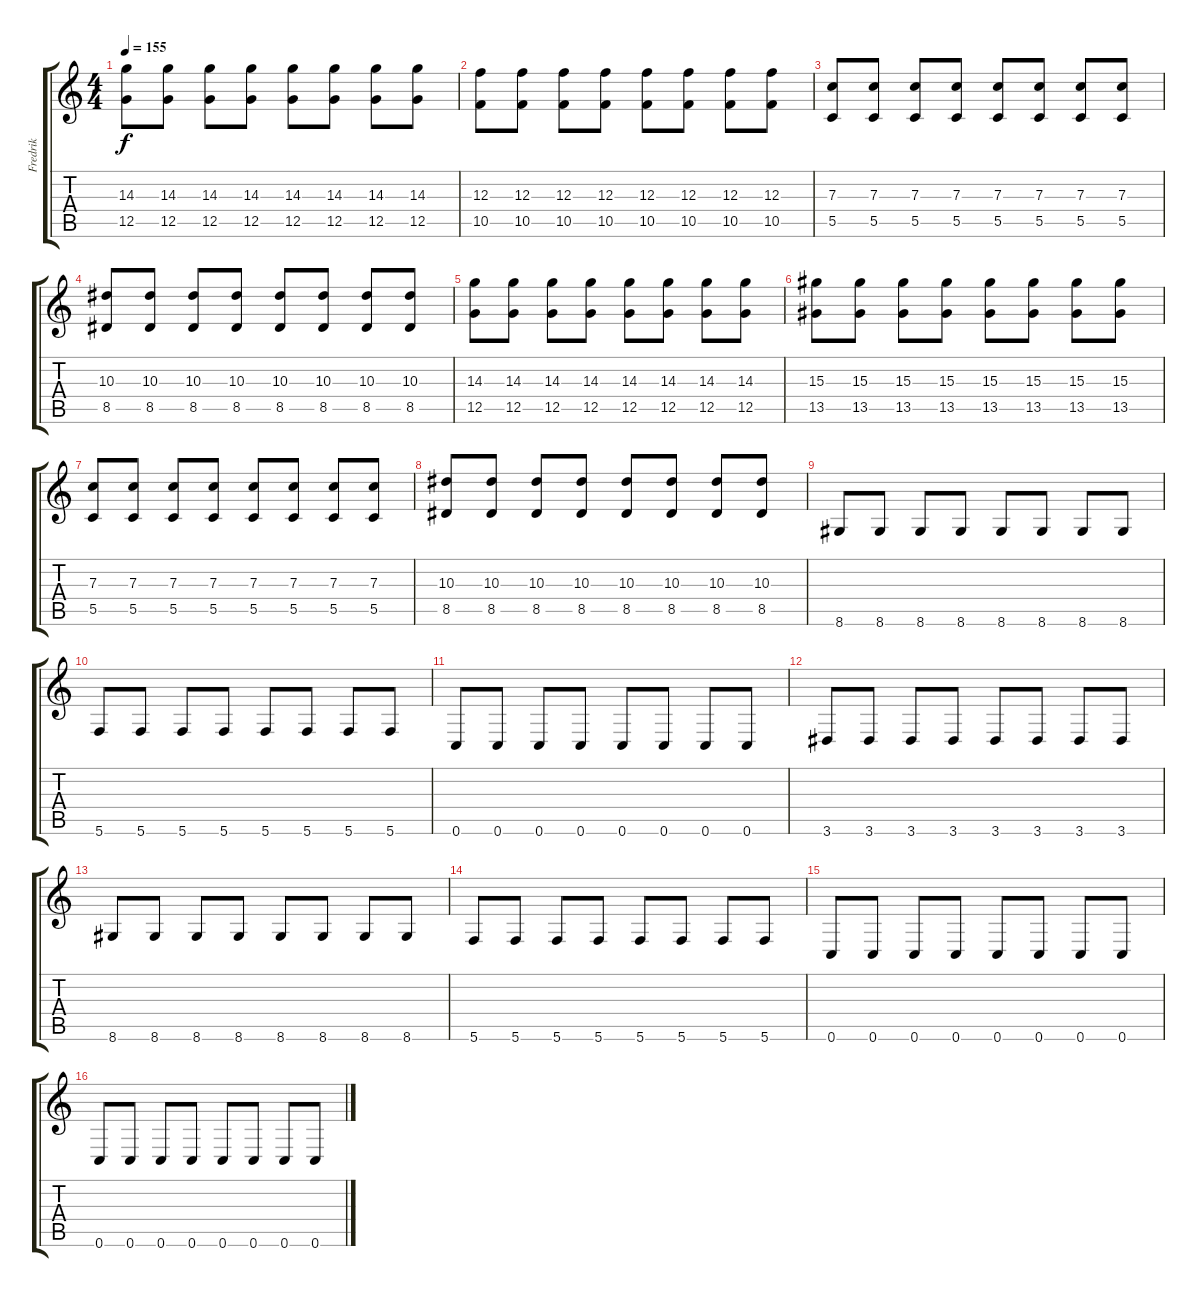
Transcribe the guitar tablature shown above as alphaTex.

\track ("Fredrik" "Fredrik") {instrument distortionguitar}
\staff {score tabs}
\tuning (D4 A3 F3 C3 G2 C2) {hide}
\ts (4 4)
\tempo 155
\clef g2
\ks c
(14.3 12.5).8{dy f} (14.3 12.5).8 (14.3 12.5).8 (14.3 12.5).8 (14.3 12.5).8 (14.3 12.5).8 (14.3 12.5).8 (14.3 12.5).8 |
(12.3 10.5).8 (12.3 10.5).8 (12.3 10.5).8 (12.3 10.5).8 (12.3 10.5).8 (12.3 10.5).8 (12.3 10.5).8 (12.3 10.5).8 |
(7.3 5.5).8 (7.3 5.5).8 (7.3 5.5).8 (7.3 5.5).8 (7.3 5.5).8 (7.3 5.5).8 (7.3 5.5).8 (7.3 5.5).8 |
(10.3 8.5).8 (10.3 8.5).8 (10.3 8.5).8 (10.3 8.5).8 (10.3 8.5).8 (10.3 8.5).8 (10.3 8.5).8 (10.3 8.5).8 |
(14.3 12.5).8 (14.3 12.5).8 (14.3 12.5).8 (14.3 12.5).8 (14.3 12.5).8 (14.3 12.5).8 (14.3 12.5).8 (14.3 12.5).8 |
(15.3 13.5).8 (15.3 13.5).8 (15.3 13.5).8 (15.3 13.5).8 (15.3 13.5).8 (15.3 13.5).8 (15.3 13.5).8 (15.3 13.5).8 |
(7.3 5.5).8 (7.3 5.5).8 (7.3 5.5).8 (7.3 5.5).8 (7.3 5.5).8 (7.3 5.5).8 (7.3 5.5).8 (7.3 5.5).8 |
(10.3 8.5).8 (10.3 8.5).8 (10.3 8.5).8 (10.3 8.5).8 (10.3 8.5).8 (10.3 8.5).8 (10.3 8.5).8 (10.3 8.5).8 |
8.6.8 8.6.8 8.6.8 8.6.8 8.6.8 8.6.8 8.6.8 8.6.8 |
5.6.8 5.6.8 5.6.8 5.6.8 5.6.8 5.6.8 5.6.8 5.6.8 |
0.6.8 0.6.8 0.6.8 0.6.8 0.6.8 0.6.8 0.6.8 0.6.8 |
3.6.8 3.6.8 3.6.8 3.6.8 3.6.8 3.6.8 3.6.8 3.6.8 |
8.6.8 8.6.8 8.6.8 8.6.8 8.6.8 8.6.8 8.6.8 8.6.8 |
5.6.8 5.6.8 5.6.8 5.6.8 5.6.8 5.6.8 5.6.8 5.6.8 |
0.6.8 0.6.8 0.6.8 0.6.8 0.6.8 0.6.8 0.6.8 0.6.8 |
0.6.8 0.6.8 0.6.8 0.6.8 0.6.8 0.6.8 0.6.8 0.6.8
